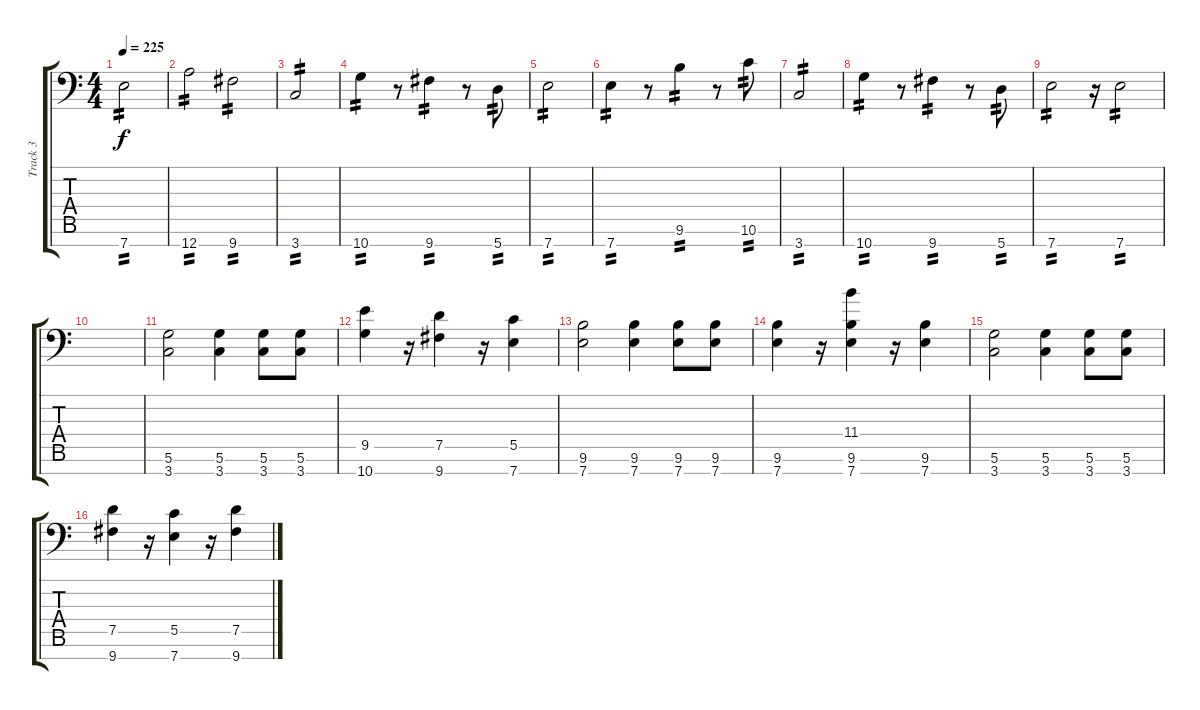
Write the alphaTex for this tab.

\track ("Track 3" "Track 3") {instrument distortionguitar}
\staff {score tabs}
\tuning (D4 A3 F3 C3 G2 D2 A1) {hide}
\ts (4 4)
\tempo 225
\clef f4
\ks c
7.7.2{tp 2 dy f} |
12.7.2{tp 2} 9.7.2{tp 2} |
3.7.2{tp 2} |
10.7.4{tp 2} r.8 9.7.4{tp 2} r.8 5.7.8{tp 2} |
7.7.2{tp 2} |
7.7.4{tp 2} r.8 9.6.4{tp 2} r.8 10.6.8{tp 2} |
3.7.2{tp 2} |
10.7.4{tp 2} r.8 9.7.4{tp 2} r.8 5.7.8{tp 2} |
7.7.2{tp 2} r.16 7.7.2{tp 2} |
|
(5.6 3.7).2 (5.6 3.7).4 (5.6 3.7).8 (5.6 3.7).8 |
(9.5 10.7).4 r.16 (7.5 9.7).4 r.16 (5.5 7.7).4 |
(9.6 7.7).2 (9.6 7.7).4 (9.6 7.7).8 (9.6 7.7).8 |
(9.6 7.7).4 r.16 (11.4 9.6 7.7).4 r.16 (9.6 7.7).4 |
(5.6 3.7).2 (5.6 3.7).4 (5.6 3.7).8 (5.6 3.7).8 |
(7.5 9.7).4 r.16 (5.5 7.7).4 r.16 (7.5 9.7).4
